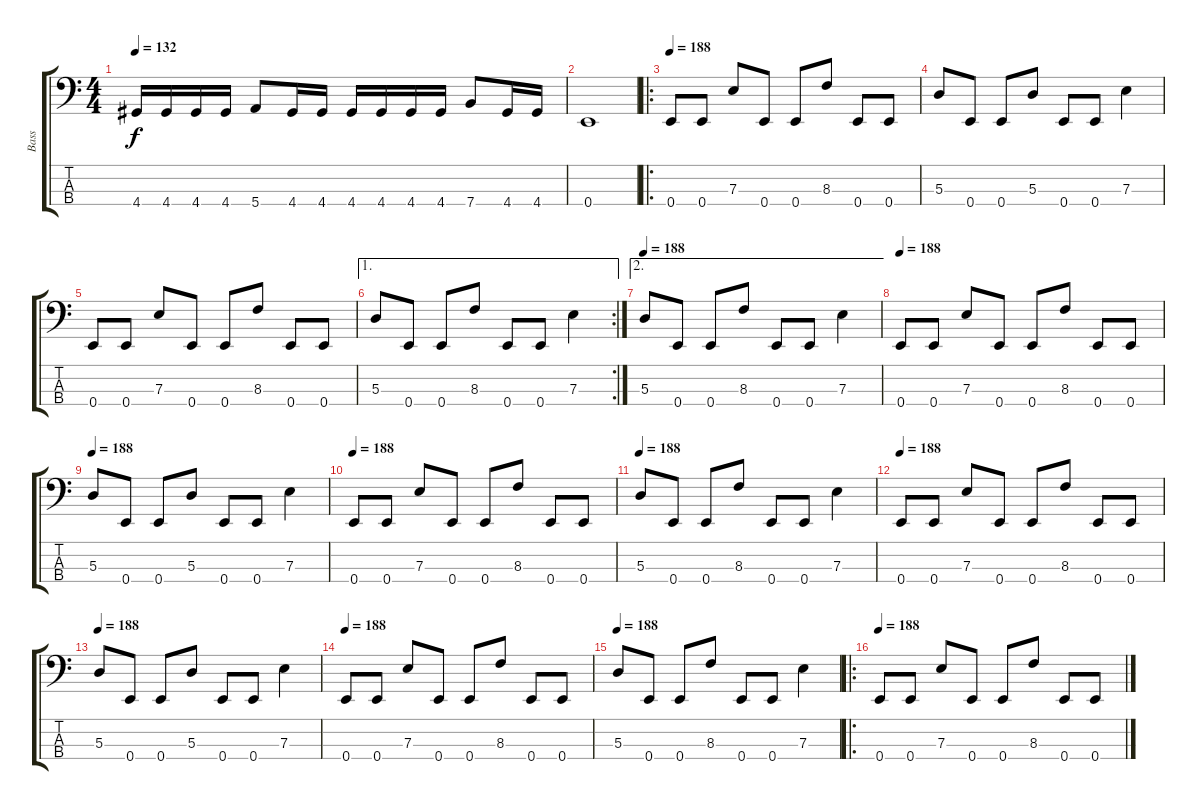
\track ("Bass" "Bass") {instrument electricbassfinger}
\staff {score tabs}
\tuning (G2 D2 A1 E1) {hide}
\ts (4 4)
\tempo 132
\clef f4
\ks c
4.4.16{dy f} 4.4.16 4.4.16 4.4.16 5.4.8 4.4.16 4.4.16 4.4.16 4.4.16 4.4.16 4.4.16 7.4.8 4.4.16 4.4.16 |
0.4.1 |
\ro
\tempo 188
0.4.8 0.4.8 7.3.8 0.4.8 0.4.8 8.3.8 0.4.8 0.4.8 |
5.3.8 0.4.8 0.4.8 5.3.8 0.4.8 0.4.8 7.3.4 |
0.4.8 0.4.8 7.3.8 0.4.8 0.4.8 8.3.8 0.4.8 0.4.8 |
\ae 1
\rc 2
5.3.8 0.4.8 0.4.8 8.3.8 0.4.8 0.4.8 7.3.4 |
\ae 2
\tempo 188
5.3.8 0.4.8 0.4.8 8.3.8 0.4.8 0.4.8 7.3.4 |
\tempo 188
0.4.8 0.4.8 7.3.8 0.4.8 0.4.8 8.3.8 0.4.8 0.4.8 |
\tempo 188
5.3.8 0.4.8 0.4.8 5.3.8 0.4.8 0.4.8 7.3.4 |
\tempo 188
0.4.8 0.4.8 7.3.8 0.4.8 0.4.8 8.3.8 0.4.8 0.4.8 |
\tempo 188
5.3.8 0.4.8 0.4.8 8.3.8 0.4.8 0.4.8 7.3.4 |
\tempo 188
0.4.8 0.4.8 7.3.8 0.4.8 0.4.8 8.3.8 0.4.8 0.4.8 |
\tempo 188
5.3.8 0.4.8 0.4.8 5.3.8 0.4.8 0.4.8 7.3.4 |
\tempo 188
0.4.8 0.4.8 7.3.8 0.4.8 0.4.8 8.3.8 0.4.8 0.4.8 |
\tempo 188
5.3.8 0.4.8 0.4.8 8.3.8 0.4.8 0.4.8 7.3.4 |
\ro
\tempo 188
0.4.8 0.4.8 7.3.8 0.4.8 0.4.8 8.3.8 0.4.8 0.4.8
